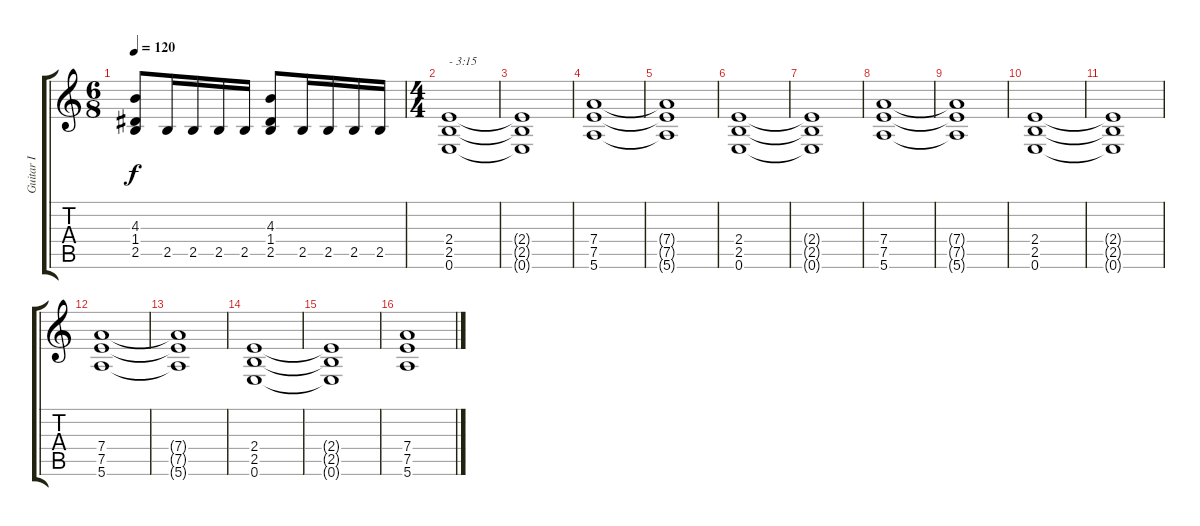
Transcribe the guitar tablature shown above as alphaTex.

\track ("Guitar I" "Guitar I") {instrument distortionguitar}
\staff {score tabs}
\tuning (E4 B3 G3 D3 A2 E2) {hide}
\ts (6 8)
\tempo 120
\clef g2
\ks c
(4.3 1.4 2.5).8{dy f} 2.5.16 2.5.16 2.5.16 2.5.16 (4.3 1.4 2.5).8 2.5.16 2.5.16 2.5.16 2.5.16 |
\ts (4 4)
(2.4 2.5 0.6).1{txt "- 3:15"} |
(2.4{t} 2.5{t} 0.6{t}).1 |
(7.4 7.5 5.6).1 |
(7.4{t} 7.5{t} 5.6{t}).1 |
(2.4 2.5 0.6).1 |
(2.4{t} 2.5{t} 0.6{t}).1 |
(7.4 7.5 5.6).1 |
(7.4{t} 7.5{t} 5.6{t}).1 |
(2.4 2.5 0.6).1 |
(2.4{t} 2.5{t} 0.6{t}).1 |
(7.4 7.5 5.6).1 |
(7.4{t} 7.5{t} 5.6{t}).1 |
(2.4 2.5 0.6).1 |
(2.4{t} 2.5{t} 0.6{t}).1 |
(7.4 7.5 5.6).1
